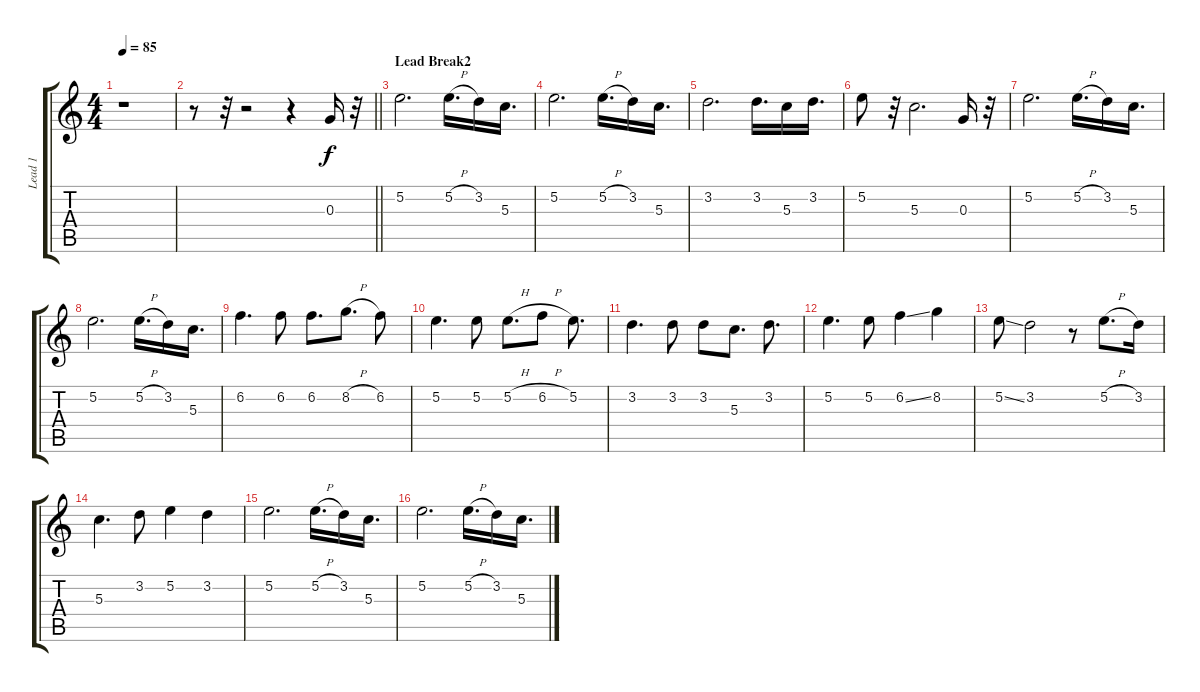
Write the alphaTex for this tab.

\track ("Lead 1" "Lead 1") {instrument overdrivenguitar}
\staff {score tabs}
\tuning (E4 B3 G3 D3 A2 E2) {hide}
\ts (4 4)
\tempo 85
\clef g2
\ks c
r.1{dy f} |
\barLineRight lightlight
r.8 r.32 r.2 r.4 0.3.16{volume 8 instrument distortionguitar} r.32 |
\section ("" "Lead Break2")
5.2.2{d} 5.2{h}.16{d} 3.2.16 5.3.16{d} |
5.2.2{d} 5.2{h}.16{d} 3.2.16 5.3.16{d} |
3.2.2{d} 3.2.16{d} 5.3.16 3.2.16{d} |
5.2.8 r.32 5.3.2{d} 0.3.16 r.32 |
5.2.2{d} 5.2{h}.16{d} 3.2.16 5.3.16{d} |
5.2.2{d} 5.2{h}.16{d} 3.2.16 5.3.16{d} |
6.2.4{d} 6.2.8 6.2.8{d} 8.2{h}.8{d} 6.2.8 |
5.2.4{d} 5.2.8 5.2{h}.8{d} 6.2{h}.8 5.2.8{d} |
3.2.4{d} 3.2.8 3.2.8 5.3.8{d} 3.2.8{d} |
5.2.4{d} 5.2.8 6.2{ss}.4 8.2.4 |
5.2{ss}.8 3.2.2 r.8 5.2{h}.8{d} 3.2.16 |
5.3.4{d} 3.2.8 5.2.4 3.2.4 |
5.2.2{d} 5.2{h}.16{d} 3.2.16 5.3.16{d} |
5.2.2{d} 5.2{h}.16{d} 3.2.16 5.3.16{d}
